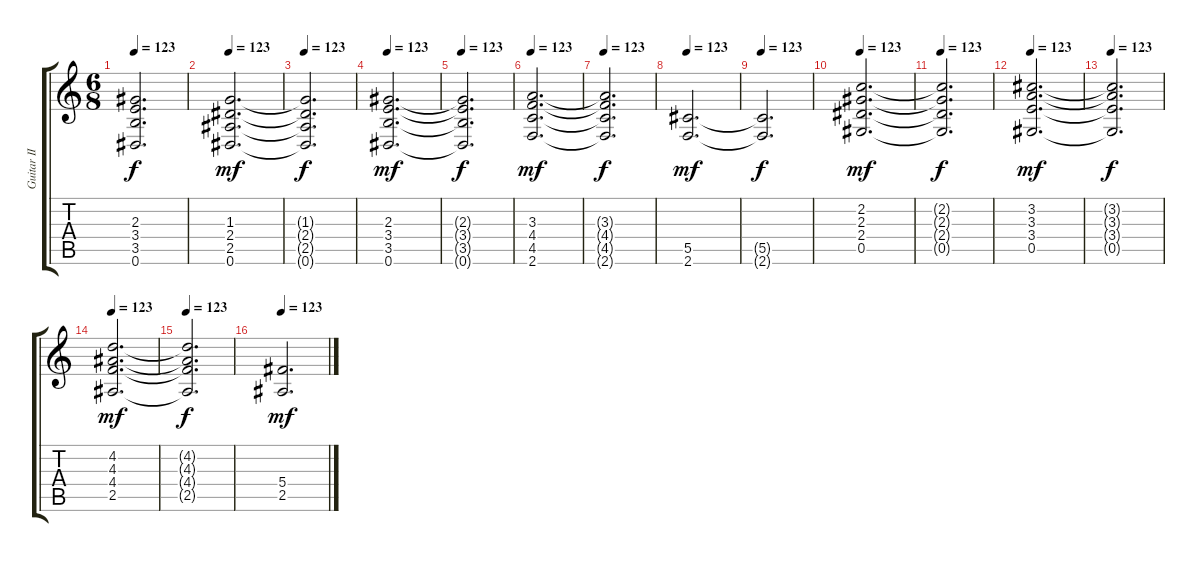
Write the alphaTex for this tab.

\track ("Guitar II" "Guitar II") {instrument overdrivenguitar}
\staff {score tabs}
\tuning (Eb4 Bb3 Gb3 Db3 Ab2 Eb2) {hide}
\ts (6 8)
\tempo 123
\clef g2
\ks c
(2.3{t} 3.4{t} 3.5{t} 0.6{t}).2{d dy f} |
\tempo 123
(1.3 2.4 2.5 0.6).2{d dy mf} |
\tempo 123
(1.3{t} 2.4{t} 2.5{t} 0.6{t}).2{d dy f} |
\tempo 123
(2.3 3.4 3.5 0.6).2{d dy mf} |
\tempo 123
(2.3{t} 3.4{t} 3.5{t} 0.6{t}).2{d dy f} |
\tempo 123
(3.3 4.4 4.5 2.6).2{d dy mf} |
\tempo 123
(3.3{t} 4.4{t} 4.5{t} 2.6{t}).2{d dy f} |
\tempo 123
(5.5 2.6).2{d dy mf} |
\tempo 123
(5.5{t} 2.6{t}).2{d dy f} |
\tempo 123
(2.2 2.3 2.4 0.5).2{d dy mf} |
\tempo 123
(2.2{t} 2.3{t} 2.4{t} 0.5{t}).2{d dy f} |
\tempo 123
(3.2 3.3 3.4 0.5).2{d dy mf} |
\tempo 123
(3.2{t} 3.3{t} 3.4{t} 0.5{t}).2{d dy f} |
\tempo 123
(4.2 4.3 4.4 2.5).2{d dy mf} |
\tempo 123
(4.2{t} 4.3{t} 4.4{t} 2.5{t}).2{d dy f} |
\tempo 123
(5.4 2.5).2{d dy mf}
